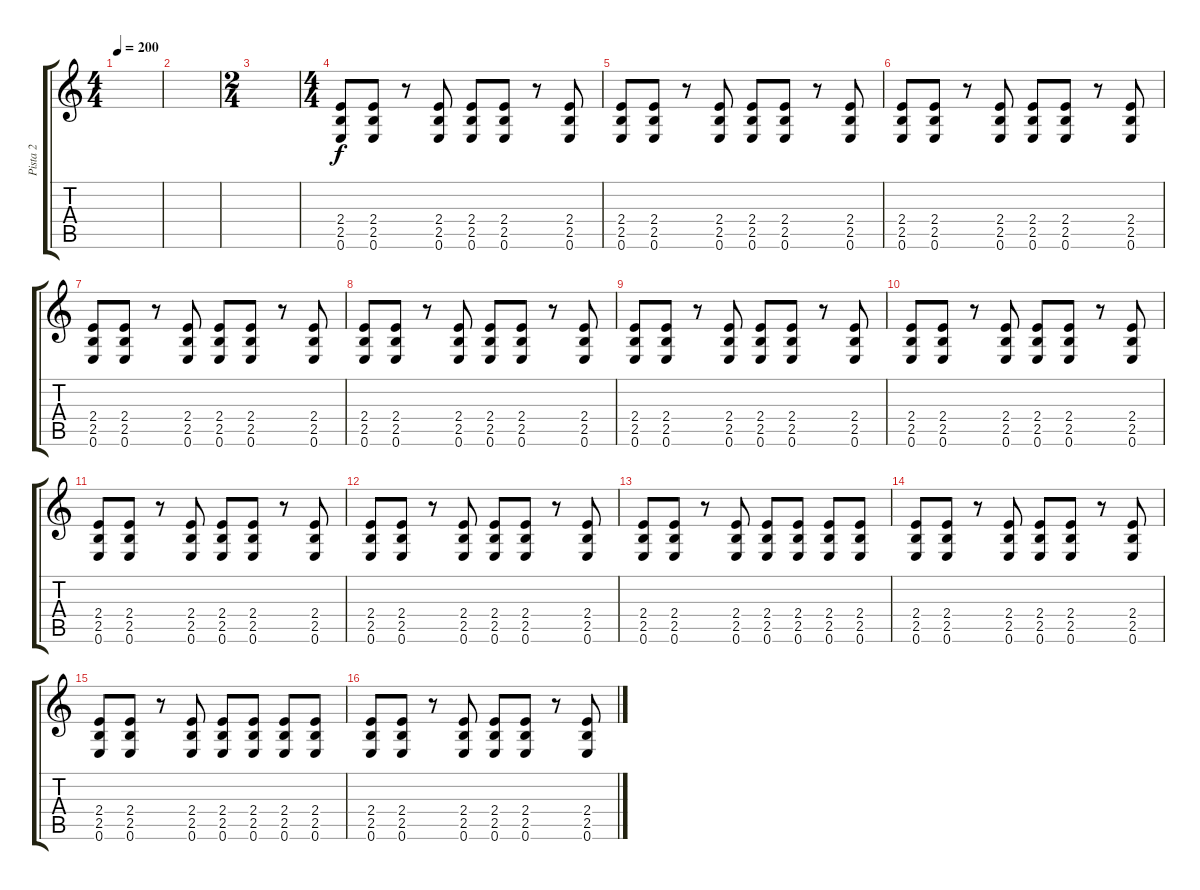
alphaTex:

\track ("Pista 2" "Pista 2") {instrument distortionguitar}
\staff {score tabs}
\tuning (E4 B3 G3 D3 A2 E2) {hide}
\ts (4 4)
\tempo 200
\clef g2
\ks c
|
|
\ts (2 4)
|
\ts (4 4)
(2.4 2.5 0.6).8 (2.4 2.5 0.6).8 r.8 (2.4 2.5 0.6).8 (2.4 2.5 0.6).8 (2.4 2.5 0.6).8 r.8 (2.4 2.5 0.6).8 |
(2.4 2.5 0.6).8 (2.4 2.5 0.6).8 r.8 (2.4 2.5 0.6).8 (2.4 2.5 0.6).8 (2.4 2.5 0.6).8 r.8 (2.4 2.5 0.6).8 |
(2.4 2.5 0.6).8 (2.4 2.5 0.6).8 r.8 (2.4 2.5 0.6).8 (2.4 2.5 0.6).8 (2.4 2.5 0.6).8 r.8 (2.4 2.5 0.6).8 |
(2.4 2.5 0.6).8 (2.4 2.5 0.6).8 r.8 (2.4 2.5 0.6).8 (2.4 2.5 0.6).8 (2.4 2.5 0.6).8 r.8 (2.4 2.5 0.6).8 |
(2.4 2.5 0.6).8 (2.4 2.5 0.6).8 r.8 (2.4 2.5 0.6).8 (2.4 2.5 0.6).8 (2.4 2.5 0.6).8 r.8 (2.4 2.5 0.6).8 |
(2.4 2.5 0.6).8 (2.4 2.5 0.6).8 r.8 (2.4 2.5 0.6).8 (2.4 2.5 0.6).8 (2.4 2.5 0.6).8 r.8 (2.4 2.5 0.6).8 |
(2.4 2.5 0.6).8 (2.4 2.5 0.6).8 r.8 (2.4 2.5 0.6).8 (2.4 2.5 0.6).8 (2.4 2.5 0.6).8 r.8 (2.4 2.5 0.6).8 |
(2.4 2.5 0.6).8 (2.4 2.5 0.6).8 r.8 (2.4 2.5 0.6).8 (2.4 2.5 0.6).8 (2.4 2.5 0.6).8 r.8 (2.4 2.5 0.6).8 |
(2.4 2.5 0.6).8 (2.4 2.5 0.6).8 r.8 (2.4 2.5 0.6).8 (2.4 2.5 0.6).8 (2.4 2.5 0.6).8 r.8 (2.4 2.5 0.6).8 |
(2.4 2.5 0.6).8 (2.4 2.5 0.6).8 r.8 (2.4 2.5 0.6).8 (2.4 2.5 0.6).8 (2.4 2.5 0.6).8 (2.4 2.5 0.6).8 (2.4 2.5 0.6).8 |
(2.4 2.5 0.6).8 (2.4 2.5 0.6).8 r.8 (2.4 2.5 0.6).8 (2.4 2.5 0.6).8 (2.4 2.5 0.6).8 r.8 (2.4 2.5 0.6).8 |
(2.4 2.5 0.6).8 (2.4 2.5 0.6).8 r.8 (2.4 2.5 0.6).8 (2.4 2.5 0.6).8 (2.4 2.5 0.6).8 (2.4 2.5 0.6).8 (2.4 2.5 0.6).8 |
(2.4 2.5 0.6).8 (2.4 2.5 0.6).8 r.8 (2.4 2.5 0.6).8 (2.4 2.5 0.6).8 (2.4 2.5 0.6).8 r.8 (2.4 2.5 0.6).8
